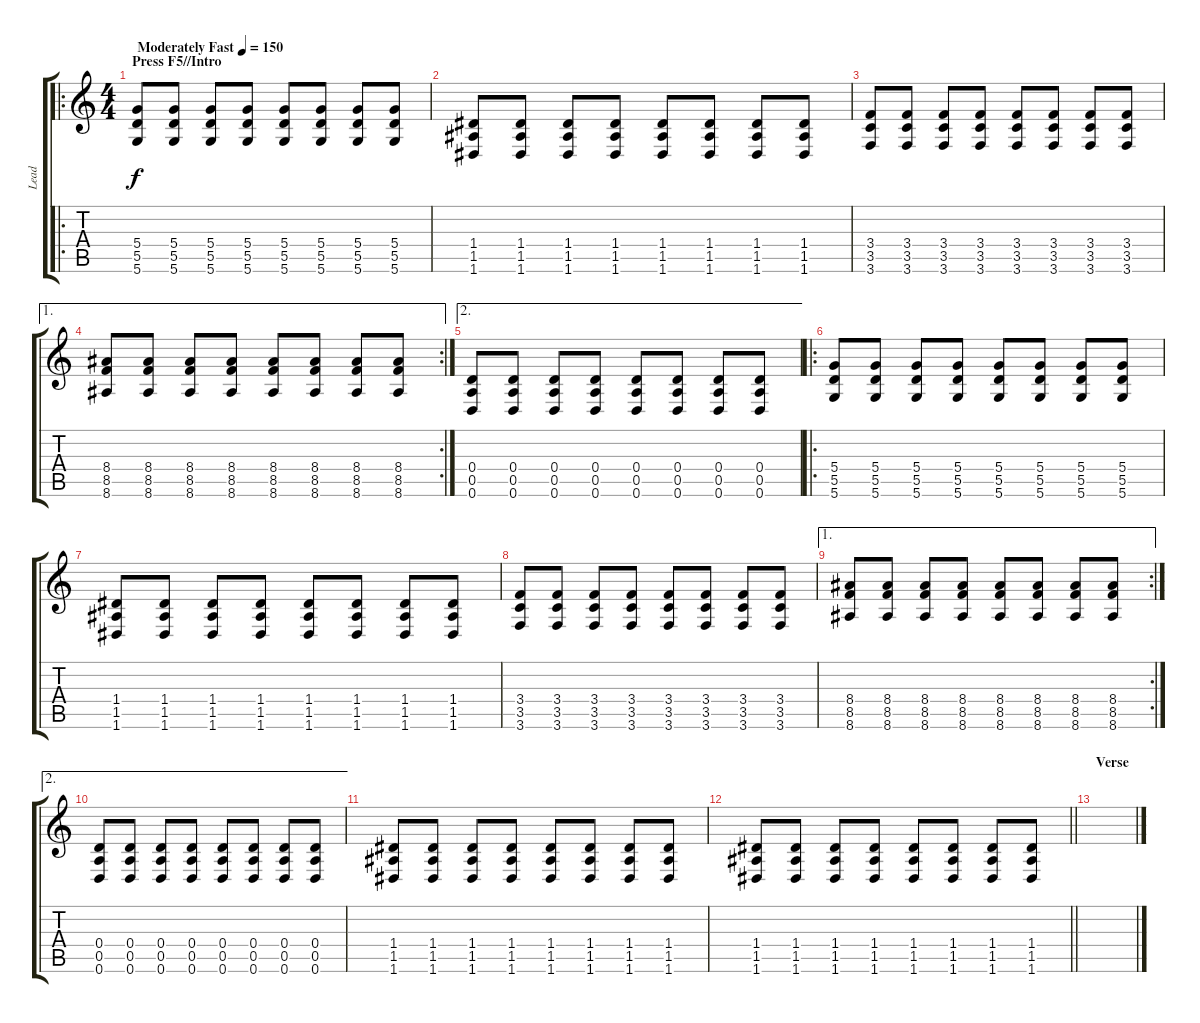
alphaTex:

\track ("Lead" "Lead") {instrument distortionguitar}
\staff {score tabs}
\tuning (E4 B3 G3 D3 A2 D2) {hide}
\ro
\ts (4 4)
\section ("" "Press F5//Intro")
\tempo (150 "Moderately Fast")
\clef g2
\ks c
(5.4 5.5 5.6).8{dy f instrument distortionguitar} (5.4 5.5 5.6).8 (5.4 5.5 5.6).8 (5.4 5.5 5.6).8 (5.4 5.5 5.6).8 (5.4 5.5 5.6).8 (5.4 5.5 5.6).8 (5.4 5.5 5.6).8 |
(1.4 1.5 1.6).8 (1.4 1.5 1.6).8 (1.4 1.5 1.6).8 (1.4 1.5 1.6).8 (1.4 1.5 1.6).8 (1.4 1.5 1.6).8 (1.4 1.5 1.6).8 (1.4 1.5 1.6).8 |
(3.4 3.5 3.6).8 (3.4 3.5 3.6).8 (3.4 3.5 3.6).8 (3.4 3.5 3.6).8 (3.4 3.5 3.6).8 (3.4 3.5 3.6).8 (3.4 3.5 3.6).8 (3.4 3.5 3.6).8 |
\ae 1
\rc 2
(8.4 8.5 8.6).8 (8.4 8.5 8.6).8 (8.4 8.5 8.6).8 (8.4 8.5 8.6).8 (8.4 8.5 8.6).8 (8.4 8.5 8.6).8 (8.4 8.5 8.6).8 (8.4 8.5 8.6).8 |
\ae 2
(0.4 0.5 0.6).8 (0.4 0.5 0.6).8 (0.4 0.5 0.6).8 (0.4 0.5 0.6).8 (0.4 0.5 0.6).8 (0.4 0.5 0.6).8 (0.4 0.5 0.6).8 (0.4 0.5 0.6).8 |
\ro
(5.4 5.5 5.6).8 (5.4 5.5 5.6).8 (5.4 5.5 5.6).8 (5.4 5.5 5.6).8 (5.4 5.5 5.6).8 (5.4 5.5 5.6).8 (5.4 5.5 5.6).8 (5.4 5.5 5.6).8 |
(1.4 1.5 1.6).8 (1.4 1.5 1.6).8 (1.4 1.5 1.6).8 (1.4 1.5 1.6).8 (1.4 1.5 1.6).8 (1.4 1.5 1.6).8 (1.4 1.5 1.6).8 (1.4 1.5 1.6).8 |
(3.4 3.5 3.6).8 (3.4 3.5 3.6).8 (3.4 3.5 3.6).8 (3.4 3.5 3.6).8 (3.4 3.5 3.6).8 (3.4 3.5 3.6).8 (3.4 3.5 3.6).8 (3.4 3.5 3.6).8 |
\ae 1
\rc 2
(8.4 8.5 8.6).8 (8.4 8.5 8.6).8 (8.4 8.5 8.6).8 (8.4 8.5 8.6).8 (8.4 8.5 8.6).8 (8.4 8.5 8.6).8 (8.4 8.5 8.6).8 (8.4 8.5 8.6).8 |
\ae 2
(0.4 0.5 0.6).8 (0.4 0.5 0.6).8 (0.4 0.5 0.6).8 (0.4 0.5 0.6).8 (0.4 0.5 0.6).8 (0.4 0.5 0.6).8 (0.4 0.5 0.6).8 (0.4 0.5 0.6).8 |
(1.4 1.5 1.6).8 (1.4 1.5 1.6).8 (1.4 1.5 1.6).8 (1.4 1.5 1.6).8 (1.4 1.5 1.6).8 (1.4 1.5 1.6).8 (1.4 1.5 1.6).8 (1.4 1.5 1.6).8 |
\barLineRight lightlight
(1.4 1.5 1.6).8 (1.4 1.5 1.6).8 (1.4 1.5 1.6).8 (1.4 1.5 1.6).8 (1.4 1.5 1.6).8 (1.4 1.5 1.6).8 (1.4 1.5 1.6).8 (1.4 1.5 1.6).8 |
\section ("" "Verse")
